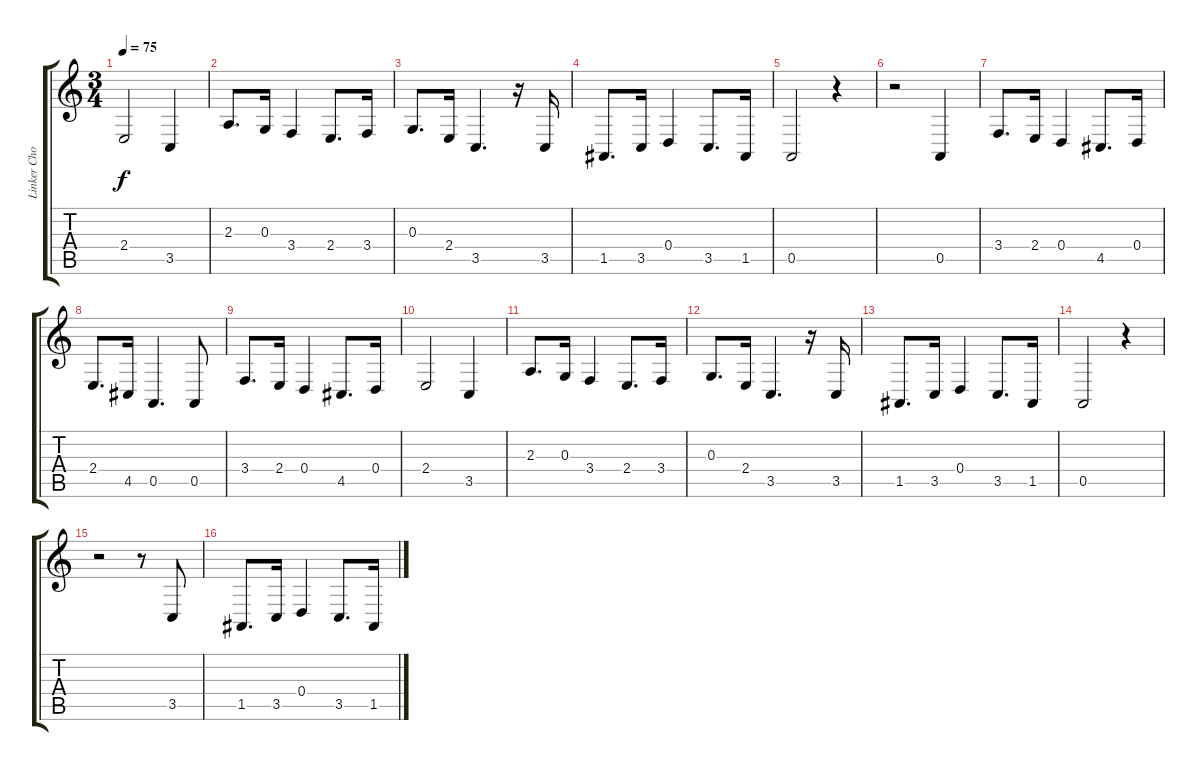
\track ("Linker Chor" "Linker Cho") {instrument choiraahs}
\staff {score tabs}
\tuning (E4 B3 G3 D3 A2 E2) {hide}
\ts (3 4)
\tempo 75
\clef g2
\ks c
2.4.2{dy f} 3.5.4 |
2.3.8{d} 0.3.16 3.4.4 2.4.8{d} 3.4.16 |
0.3.8{d} 2.4.16 3.5.4{d} r.16 3.5.16 |
1.5.8{d} 3.5.16 0.4.4 3.5.8{d} 1.5.16 |
0.5.2 r.4 |
r.2 0.5.4 |
3.4.8{d} 2.4.16 0.4.4 4.5.8{d} 0.4.16 |
2.4.8{d} 4.5.16 0.5.4{d} 0.5.8 |
3.4.8{d} 2.4.16 0.4.4 4.5.8{d} 0.4.16 |
2.4.2 3.5.4 |
2.3.8{d} 0.3.16 3.4.4 2.4.8{d} 3.4.16 |
0.3.8{d} 2.4.16 3.5.4{d} r.16 3.5.16 |
1.5.8{d} 3.5.16 0.4.4 3.5.8{d} 1.5.16 |
0.5.2 r.4 |
r.2 r.8 3.5.8 |
1.5.8{d} 3.5.16 0.4.4 3.5.8{d} 1.5.16
